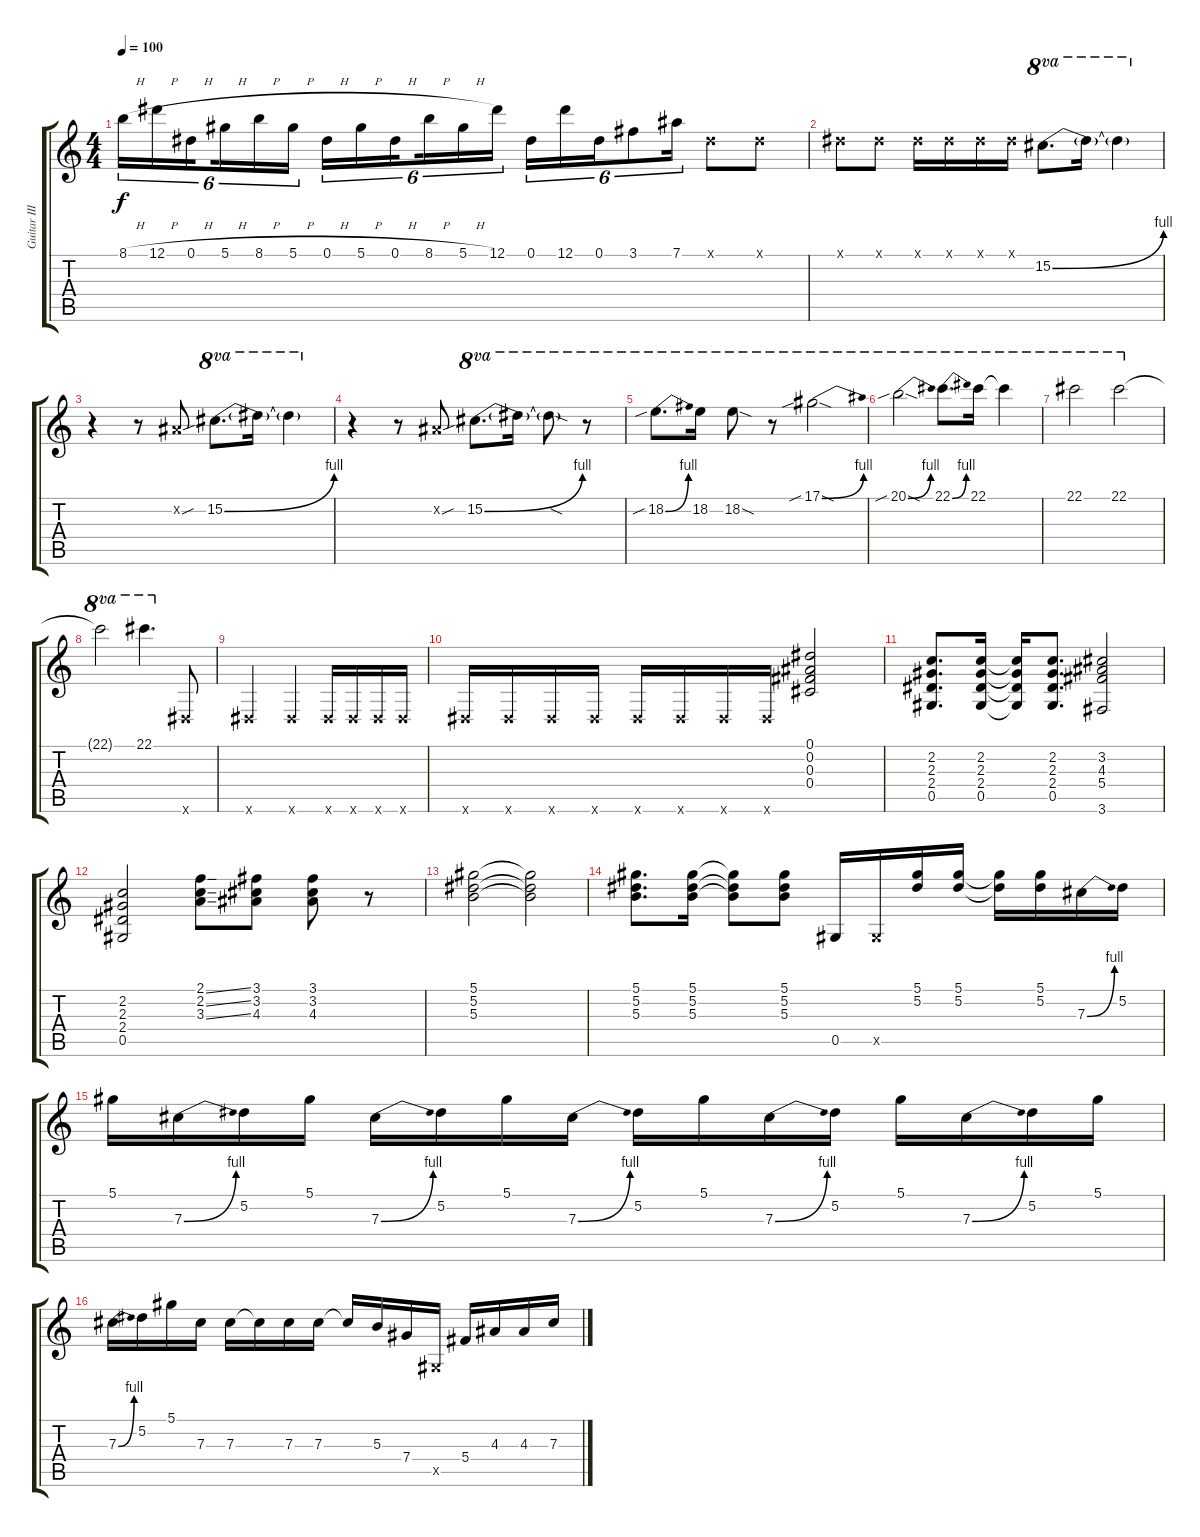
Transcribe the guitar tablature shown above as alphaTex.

\track ("Guitar III Delay" "Guitar III") {instrument distortionguitar}
\staff {score tabs}
\tuning (Eb4 Bb3 Gb3 Db3 Ab2 Eb2) {hide}
\ts (4 4)
\tempo 100
\clef g2
\ks c
8.1{h}.16{tu (6 4) dy f} 12.1{h}.16{tu (6 4)} 0.1{h}.16{tu (6 4) beam splitsecondary} 5.1{h}.16{tu (6 4)} 8.1{h}.16{tu (6 4)} 5.1{h}.16{tu (6 4)} 0.1{h}.16{tu (6 4)} 5.1{h}.16{tu (6 4)} 0.1{h}.16{tu (6 4) beam splitsecondary} 8.1{h}.16{tu (6 4)} 5.1{h}.16{tu (6 4)} 12.1.16{tu (6 4)} 0.1.16{tu (6 4)} 12.1.16{tu (6 4)} 0.1.16{tu (6 4)} 3.1.8{tu (6 4)} 7.1.16{tu (6 4)} 0.1{x}.8 0.1{x}.8 |
0.1{x}.8 0.1{x}.8 0.1{x}.16 0.1{x}.16 0.1{x}.16 0.1{x}.16 15.2{be (bend 0 0 60 4)}.8{d ot 8va} 15.2{t}.16{ot 8va} 15.2{t}.4{ot 8va} |
r.4 r.8 0.2{sou x}.8 15.2{be (bend 0 0 60 4)}.8{d ot 8va} 15.2{t}.16{ot 8va} 15.2{t}.4{ot 8va} |
r.4 r.8 0.2{sou x}.8 15.2{be (bend 0 0 60 4)}.8{d ot 8va} 15.2{t}.16{ot 8va} 15.2{sod t}.8{ot 8va} r.8{ot 8va} |
18.2{be (bend 0 0 60 4) sib}.8{d ot 8va} 18.2.16{ot 8va} 18.2{sod}.8{ot 8va} r.8{ot 8va} 17.1{be (bend 0 0 60 4) sib sod}.2{ot 8va} |
20.1{be (bend 0 0 60 4) sib sod}.2{ot 8va} 22.1{be (bend 0 0 60 4)}.8{d ot 8va} 22.1.16{ot 8va} 22.1{t}.4{ot 8va} |
22.1.2{ot 8va} 22.1.2{ot 8va} |
22.1{t}.2{ot 8va} 22.1.4{d ot 8va} 0.6{x}.8 |
0.6{x}.2 0.6{x}.4 0.6{x}.16 0.6{x}.16 0.6{x}.16 0.6{x}.16 |
0.6{x}.16 0.6{x}.16 0.6{x}.16 0.6{x}.16 0.6{x}.16 0.6{x}.16 0.6{x}.16 0.6{x}.16 (0.1 0.2 0.3 0.4).2 |
(2.2 2.3 2.4 0.5).8{d} (2.2 2.3 2.4 0.5).16 (2.2{t} 2.3{t} 2.4{t} 0.5{t}).16 (2.2 2.3 2.4 0.5).8{d} (3.2 4.3 5.4 3.6).2 |
(2.2 2.3 2.4 0.5).2 (2.1{ss} 2.2{ss} 3.3{ss}).8 (3.1 3.2 4.3).8 (3.1 3.2 4.3).8 r.8 |
(5.1 5.2 5.3).2 (5.1{t} 5.2{t} 5.3{t}).2 |
(5.1 5.2 5.3).8{d} (5.1 5.2 5.3).16 (5.1{t} 5.2{t} 5.3{t}).8 (5.1 5.2 5.3).8 0.5.16 0.5{x}.16 (5.1 5.2).16 (5.1 5.2).16 (5.1{t} 5.2{t}).16 (5.1 5.2).16 7.3{be (bend 0 0 60 4)}.16 5.2.16 |
5.1.16 7.3{be (bend 0 0 60 4)}.16 5.2.16 5.1.16 7.3{be (bend 0 0 60 4)}.16 5.2.16 5.1.16 7.3{be (bend 0 0 60 4)}.16 5.2.16 5.1.16 7.3{be (bend 0 0 60 4)}.16 5.2.16 5.1.16 7.3{be (bend 0 0 60 4)}.16 5.2.16 5.1.16 |
7.3{be (bend 0 0 60 4)}.16 5.2.16 5.1.16 7.3.16 7.3.16 7.3{t}.16 7.3.16 7.3.16 7.3{t}.16 5.3.16 7.4.16 0.5{x}.16 5.4.16 4.3.16 4.3.16 7.3.16
